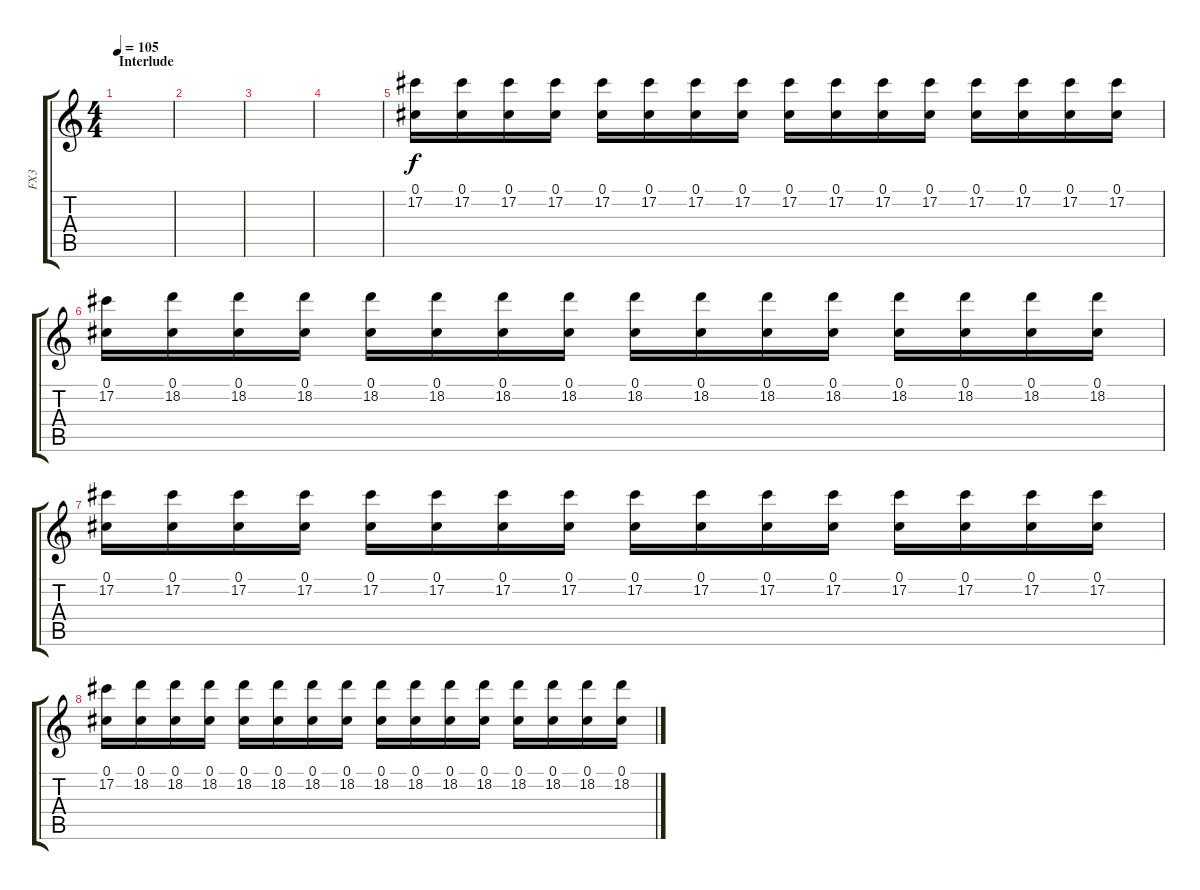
\track ("FX3" "FX3") {instrument distortionguitar}
\staff {score tabs}
\tuning (Db4 Ab3 E3 B2 Gb2 Db2) {hide}
\ts (4 4)
\section ("" "Interlude")
\tempo 105
\clef g2
\ks c
|
|
|
|
(0.1 17.2).16 (0.1 17.2).16 (0.1 17.2).16 (0.1 17.2).16 (0.1 17.2).16 (0.1 17.2).16 (0.1 17.2).16 (0.1 17.2).16 (0.1 17.2).16 (0.1 17.2).16 (0.1 17.2).16 (0.1 17.2).16 (0.1 17.2).16 (0.1 17.2).16 (0.1 17.2).16 (0.1 17.2).16 |
(0.1 17.2).16 (0.1 18.2).16 (0.1 18.2).16 (0.1 18.2).16 (0.1 18.2).16 (0.1 18.2).16 (0.1 18.2).16 (0.1 18.2).16 (0.1 18.2).16 (0.1 18.2).16 (0.1 18.2).16 (0.1 18.2).16 (0.1 18.2).16 (0.1 18.2).16 (0.1 18.2).16 (0.1 18.2).16 |
(0.1 17.2).16 (0.1 17.2).16 (0.1 17.2).16 (0.1 17.2).16 (0.1 17.2).16 (0.1 17.2).16 (0.1 17.2).16 (0.1 17.2).16 (0.1 17.2).16 (0.1 17.2).16 (0.1 17.2).16 (0.1 17.2).16 (0.1 17.2).16 (0.1 17.2).16 (0.1 17.2).16 (0.1 17.2).16 |
(0.1 17.2).16 (0.1 18.2).16 (0.1 18.2).16 (0.1 18.2).16 (0.1 18.2).16 (0.1 18.2).16 (0.1 18.2).16 (0.1 18.2).16 (0.1 18.2).16 (0.1 18.2).16 (0.1 18.2).16 (0.1 18.2).16 (0.1 18.2).16 (0.1 18.2).16 (0.1 18.2).16 (0.1 18.2).16
